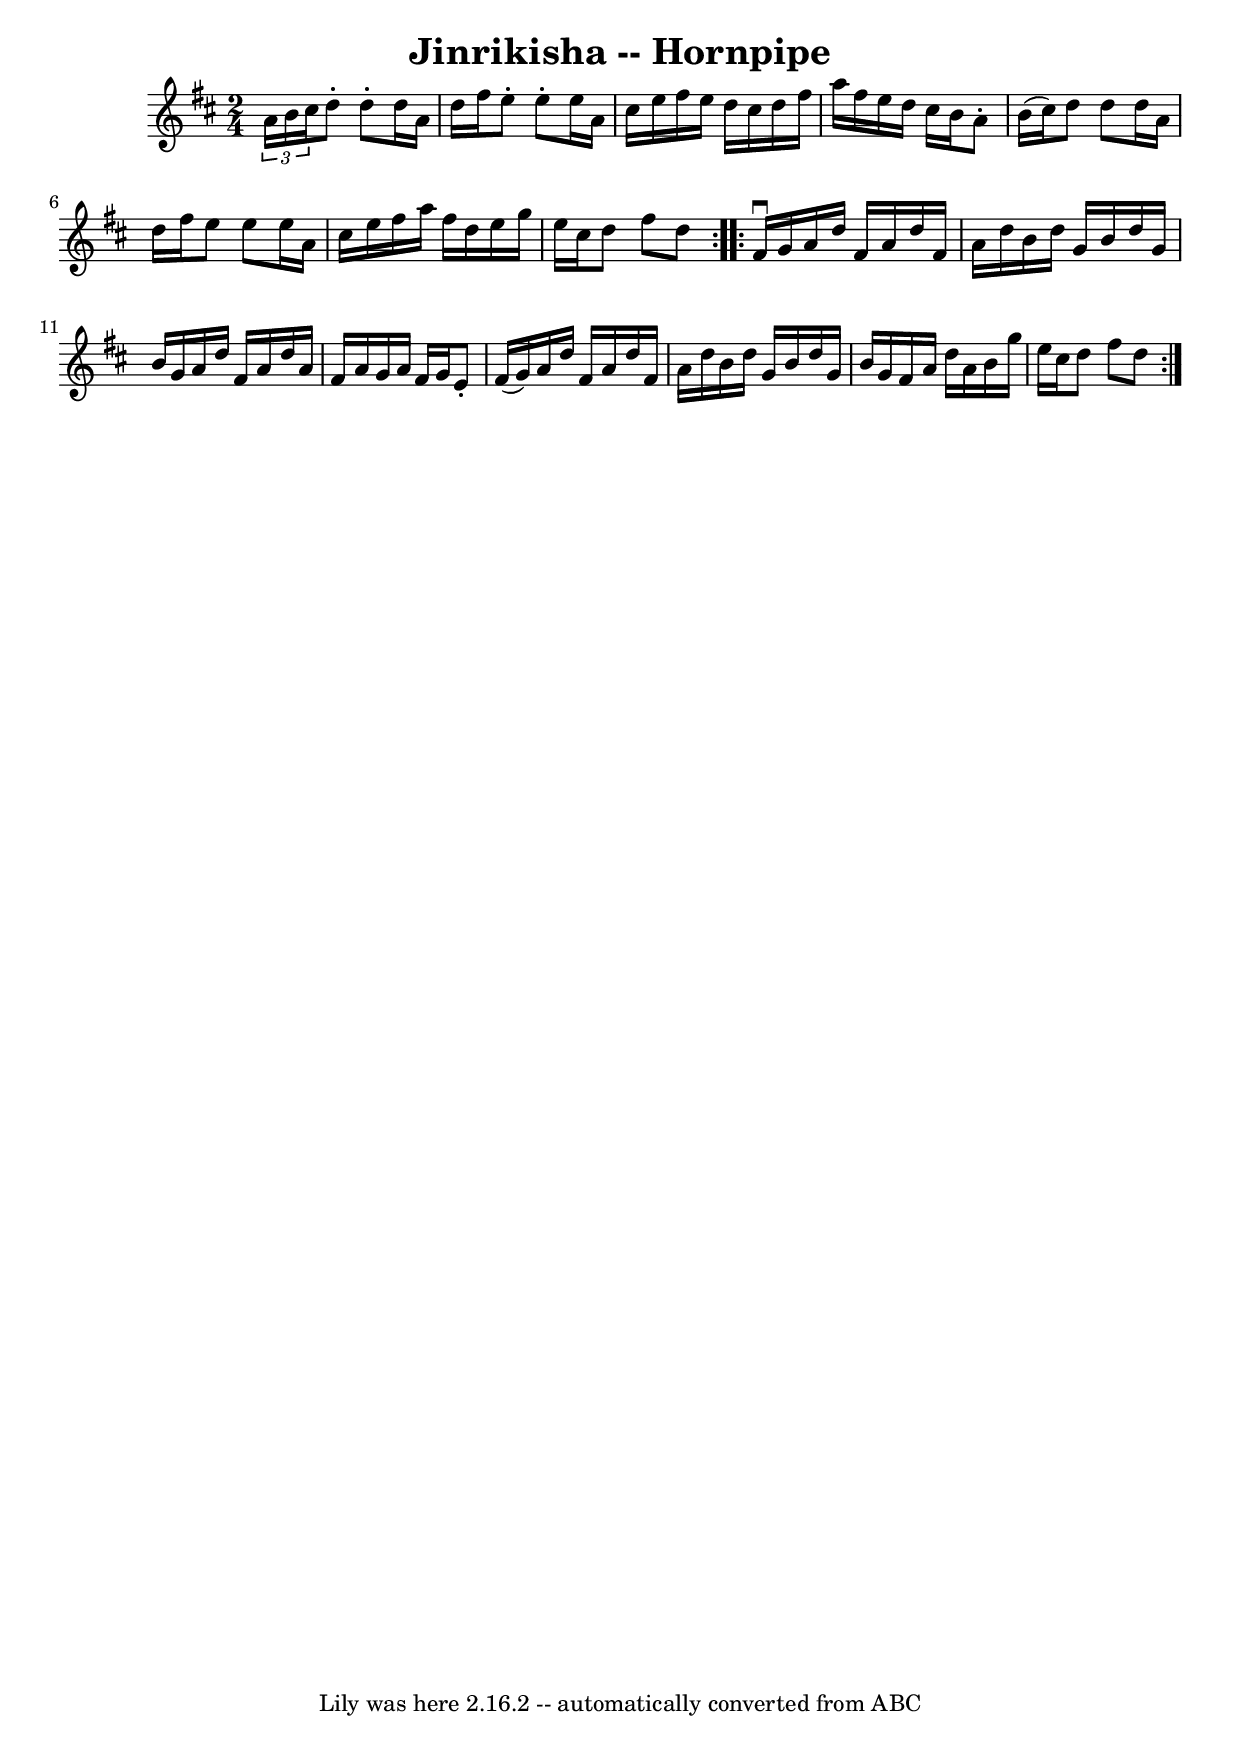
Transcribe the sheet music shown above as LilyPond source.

\version "2.7.40"
\include "Mammoth.ily"
\header {
	%% book = "Cole's 1000 Fiddle Tunes"
	crossRefNumber = "1"
	footnotes = ""
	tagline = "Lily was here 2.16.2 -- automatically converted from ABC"
	title = "Jinrikisha -- Hornpipe"
}
voicedefault =  {


\repeat volta 2 {
\time 2/4 
\key d \major   \times 2/3 { a'16 b'16 cis''16) } |
 
 d''8 -. d''8 -. d''16 a'16 d''16 fis''16  |
 e''8 -.   
e''8 -. e''16 a'16 cis''16 e''16  |
 fis''16 e''16    
d''16 cis''16 d''16 fis''16 a''16 fis''16  |
 e''16    
d''16 cis''16 b'16 a'8 -. b'16 (cis''16) |
 d''8    
d''8 d''16 a'16 d''16 fis''16  |
 e''8 e''8 e''16    
a'16 cis''16 e''16  |
 fis''16 a''16 fis''16 d''16    
e''16 g''16 e''16 cis''16  |
 d''8 fis''8 d''8  }     
\repeat volta 2 { fis'16^\downbow g'16  |
 a'16 d''16 fis'16 
 a'16 d''16 fis'16 a'16 d''16  |
 b'16 d''16 g'16   
 b'16 d''16 g'16 b'16 g'16  |
 a'16 d''16 fis'16    
a'16 d''16 a'16 fis'16 a'16  |
 g'16 a'16 fis'16    
g'16 e'8 -. fis'16 (g'16) |
 a'16 d''16 fis'16    
a'16 d''16 fis'16 a'16 d''16  |
 b'16 d''16 g'16    
b'16 d''16 g'16 b'16 g'16  |
 fis'16 a'16 d''16    
a'16 b'16 g''16 e''16 cis''16  |
 d''8 fis''8 d''8  } 
  
}

\score{
    <<

	\context Staff="default"
	{
	    \voicedefault 
	}

    >>
	\layout {
	}
	\midi {}
}
